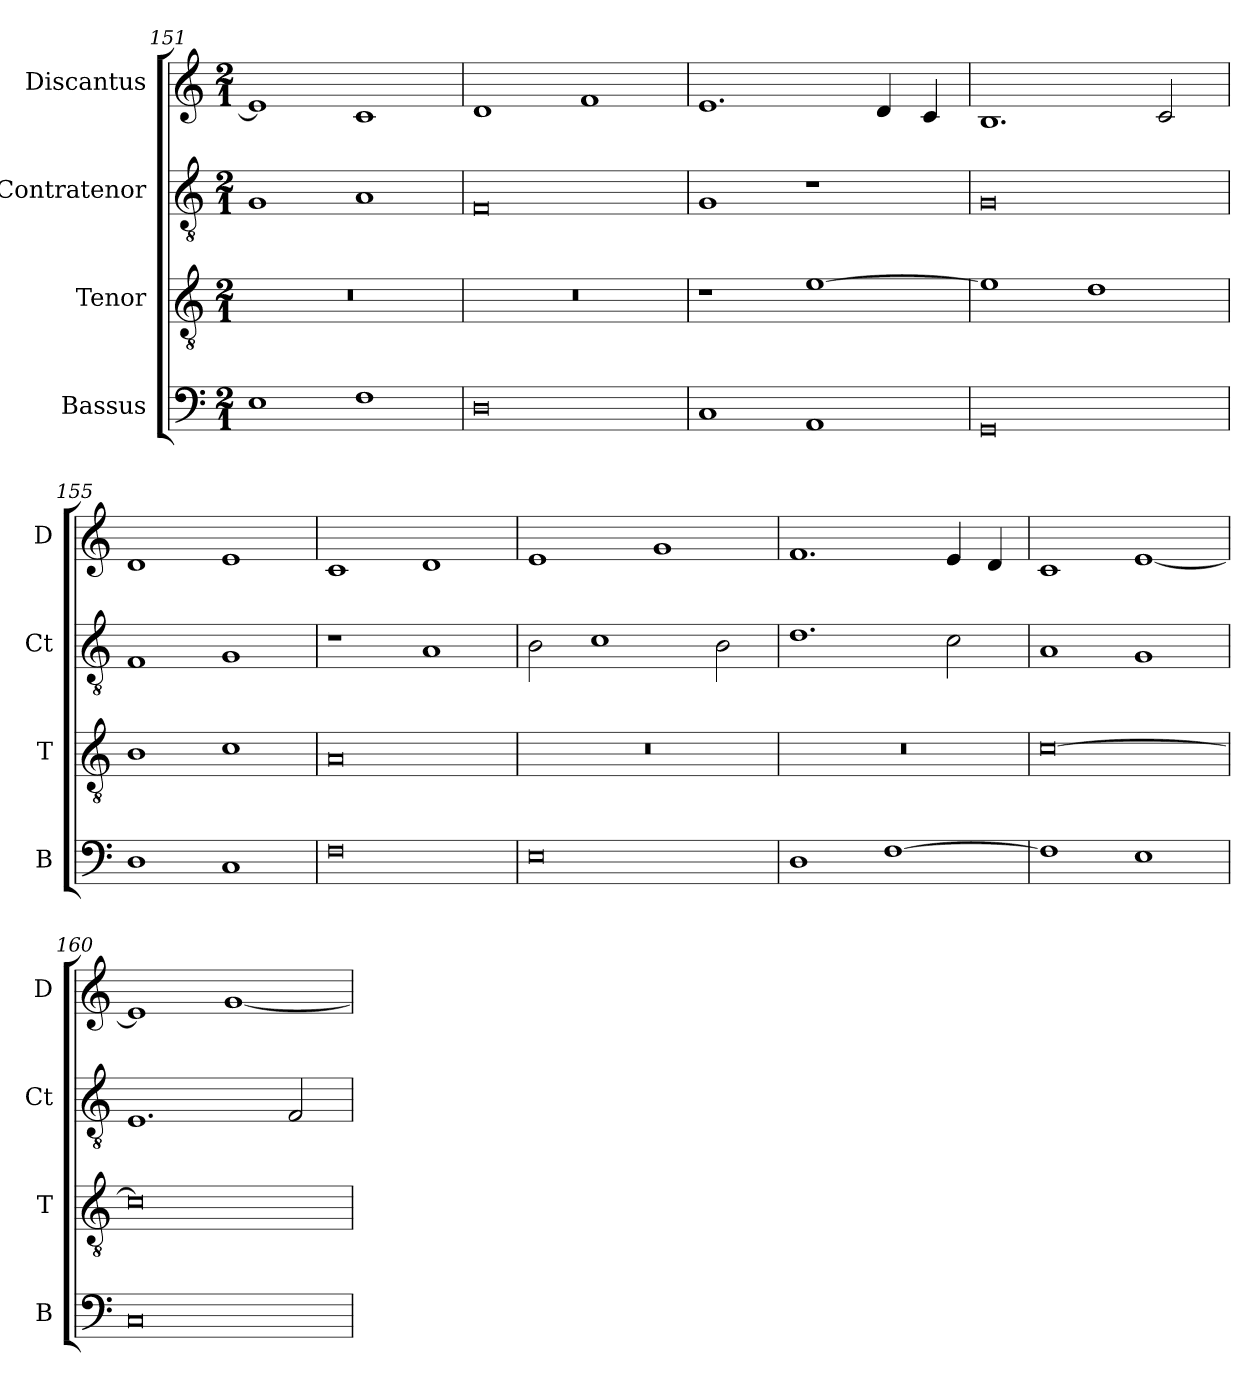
**kern	**kern	**kern	**kern
*part4	*part3	*part2	*part1
*staff4	*staff3	*staff2	*staff1
*I"Bassus	*I"Tenor	*I"Contratenor	*I"Discantus
*I'B	*I'T	*I'Ct	*I'D
*clefF4	*clefGv2	*clefGv2	*clefG2
*k[]	*k[]	*k[]	*k[]
*M2/1	*M2/1	*M2/1	*M2/1
=151	=151	=151	=151
1E	0r	1G	1e]
1F	.	1A	1c
=152	=152	=152	=152
0D	0r	0F	1d
.	.	.	1f
=153	=153	=153	=153
1C	1r	1G	1.e
1AA	[1e	1r	.
.	.	.	4d/
.	.	.	4c/
=154	=154	=154	=154
0GG	1e]	0G	1.B
.	1d	.	.
.	.	.	2c/
=155	=155	=155	=155
1D	1B	1F	1d
1C	1c	1G	1e
=156	=156	=156	=156
0F	0A	1r	1c
.	.	1A	1d
=157	=157	=157	=157
0E	0r	2B\	1e
.	.	1c	.
.	.	.	1g
.	.	2B\	.
=158	=158	=158	=158
1D	0r	1.d	1.f
[1F	.	.	.
.	.	2c\	4e/
.	.	.	4d/
=159	=159	=159	=159
1F]	[0c	1A	1c
1E	.	1G	[1e
=160	=160	=160	=160
0C	0c]	1.E	1e]
.	.	.	[1g
.	.	2F/	.
=	=	=	=
*-	*-	*-	*-
